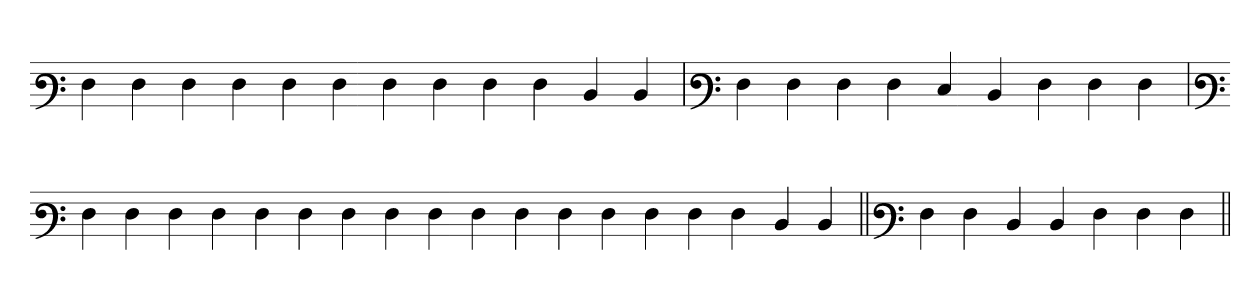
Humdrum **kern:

**kern
*part1
*staff1
*clefF3
=
4F
4F
4F
4F
4F
4F
4F
4F
4F
4F
4D
4D
=`
*clefF3
4F
4F
4F
4F
4E
4D
4F
4F
4F
=
*clefF3
4F
4F
4F
4F
4F
4F
4F
4F
4F
4F
4F
4F
4F
4F
4F
4F
4D
4D
=||
*clefF3
4F
4F
4D
4D
4F
4F
4F
=||
*-
